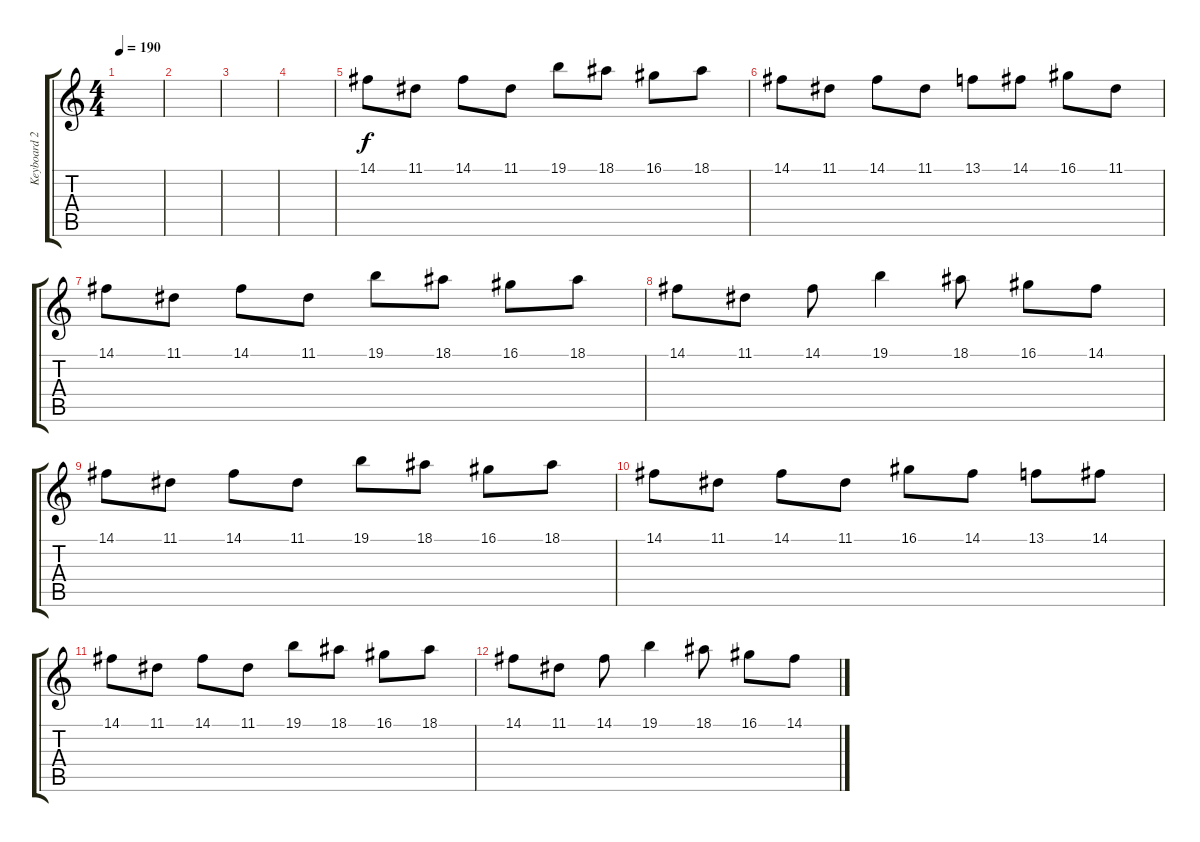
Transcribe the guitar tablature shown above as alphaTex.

\track ("Keyboard 2" "Keyboard 2") {instrument acousticgrandpiano}
\staff {score tabs}
\tuning (E4 B3 G3 D3 A2 E2) {hide}
\ts (4 4)
\tempo 190
\clef g2
\ks c
|
|
|
|
14.1.8 11.1.8 14.1.8 11.1.8 19.1.8 18.1.8 16.1.8 18.1.8 |
14.1.8 11.1.8 14.1.8 11.1.8 13.1.8 14.1.8 16.1.8 11.1.8 |
14.1.8 11.1.8 14.1.8 11.1.8 19.1.8 18.1.8 16.1.8 18.1.8 |
14.1.8 11.1.8 14.1.8 19.1.4 18.1.8 16.1.8 14.1.8 |
14.1.8 11.1.8 14.1.8 11.1.8 19.1.8 18.1.8 16.1.8 18.1.8 |
14.1.8 11.1.8 14.1.8 11.1.8 16.1.8 14.1.8 13.1.8 14.1.8 |
14.1.8 11.1.8 14.1.8 11.1.8 19.1.8 18.1.8 16.1.8 18.1.8 |
14.1.8 11.1.8 14.1.8 19.1.4 18.1.8 16.1.8 14.1.8
